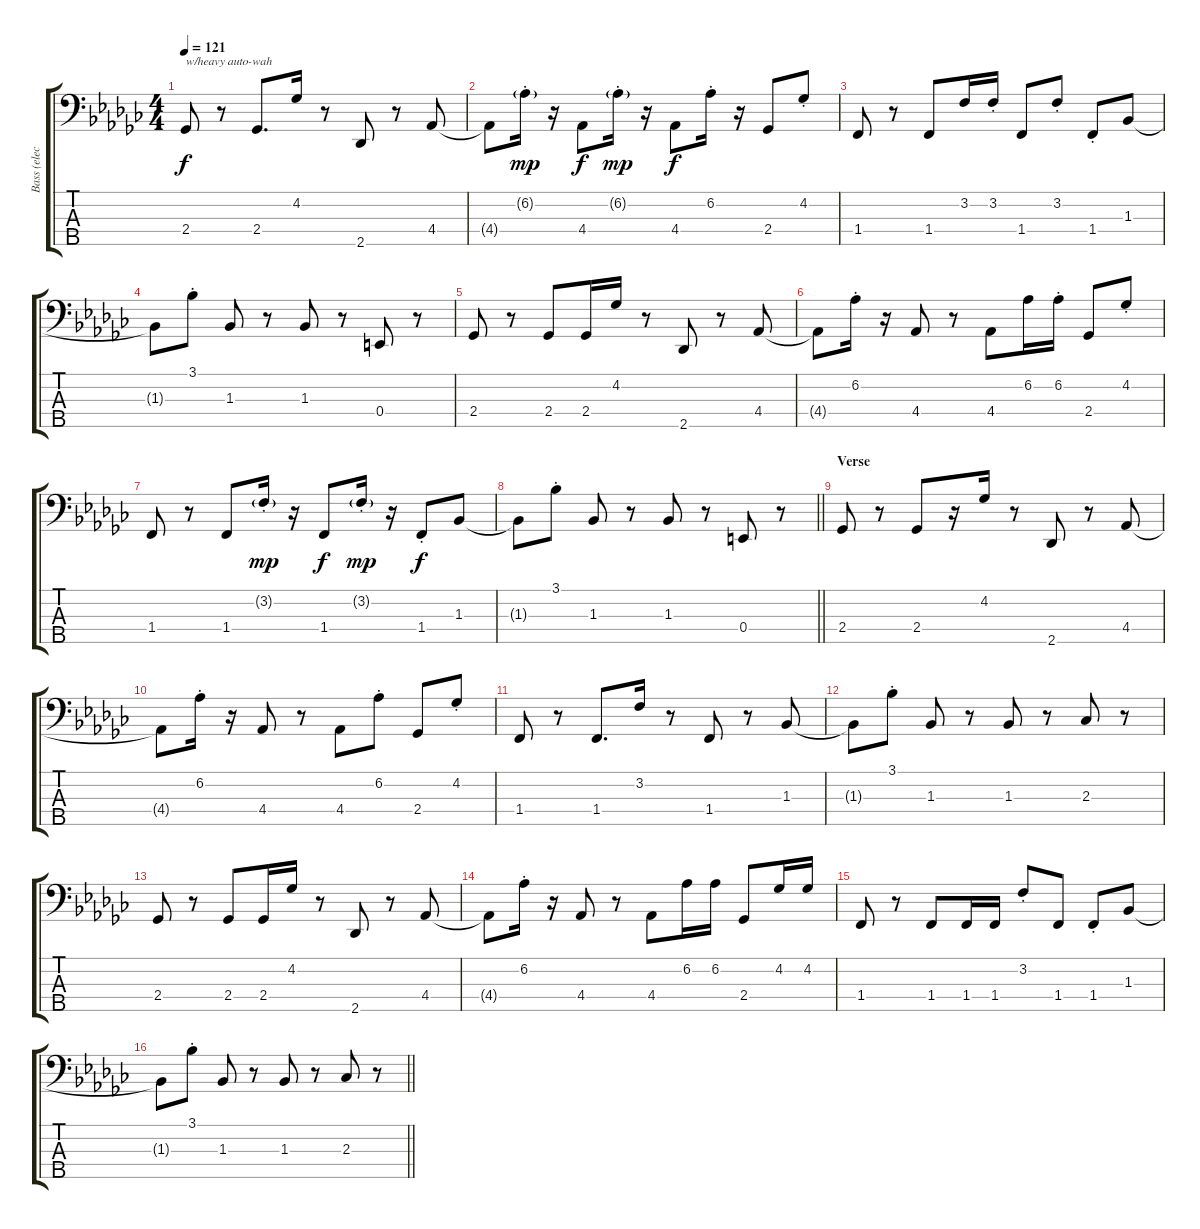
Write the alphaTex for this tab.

\track ("Bass (elec.)" "Bass (elec") {instrument electricbasspick}
\staff {score tabs}
\tuning (G2 D2 A1 E1 B0) {hide}
\ts (4 4)
\tempo 121
\clef f4
\ks ebminor
2.4.8{txt "w/heavy auto-wah" dy f} r.8 2.4.8{d} 4.2.16 r.8 2.5.8 r.8 4.4.8 |
4.4{t}.8 6.2{g st}.16{dy mp} r.16 4.4.8{dy f} 6.2{g st}.16{dy mp} r.16 4.4.8{dy f} 6.2{st}.16 r.16 2.4.8 4.2{st}.8 |
1.4.8 r.8 1.4.8 3.2.16 3.2{st}.16 1.4.8 3.2{st}.8 1.4{st}.8 1.3.8 |
1.3{t}.8 3.1{st}.8 1.3.8 r.8 1.3.8 r.8 0.4.8 r.8 |
2.4.8 r.8 2.4.8 2.4.16 4.2.16 r.8 2.5.8 r.8 4.4.8 |
4.4{t}.8 6.2{st}.16 r.16 4.4.8 r.8 4.4.8 6.2.16 6.2{st}.16 2.4.8 4.2{st}.8 |
1.4.8 r.8 1.4.8 3.2{g st}.16{dy mp} r.16 1.4.8{dy f} 3.2{g st}.16{dy mp} r.16 1.4{st}.8{dy f} 1.3.8 |
\barLineRight lightlight
1.3{t}.8 3.1{st}.8 1.3.8 r.8 1.3.8 r.8 0.4.8 r.8 |
\section ("" "Verse")
2.4.8 r.8 2.4.8 r.16 4.2.16 r.8 2.5.8 r.8 4.4.8 |
4.4{t}.8 6.2{st}.16 r.16 4.4.8 r.8 4.4.8 6.2{st}.8 2.4.8 4.2{st}.8 |
1.4.8 r.8 1.4.8{d} 3.2.16 r.8 1.4.8 r.8 1.3.8 |
1.3{t}.8 3.1{st}.8 1.3.8 r.8 1.3.8 r.8 2.3.8 r.8 |
2.4.8 r.8 2.4.8 2.4.16 4.2.16 r.8 2.5.8 r.8 4.4.8 |
4.4{t}.8 6.2{st}.16 r.16 4.4.8 r.8 4.4.8 6.2.16 6.2.16 2.4.8 4.2.16 4.2.16 |
1.4.8 r.8 1.4.8 1.4.16 1.4.16 3.2{st}.8 1.4.8 1.4{st}.8 1.3.8 |
\barLineRight lightlight
1.3{t}.8 3.1{st}.8 1.3.8 r.8 1.3.8 r.8 2.3.8 r.8
